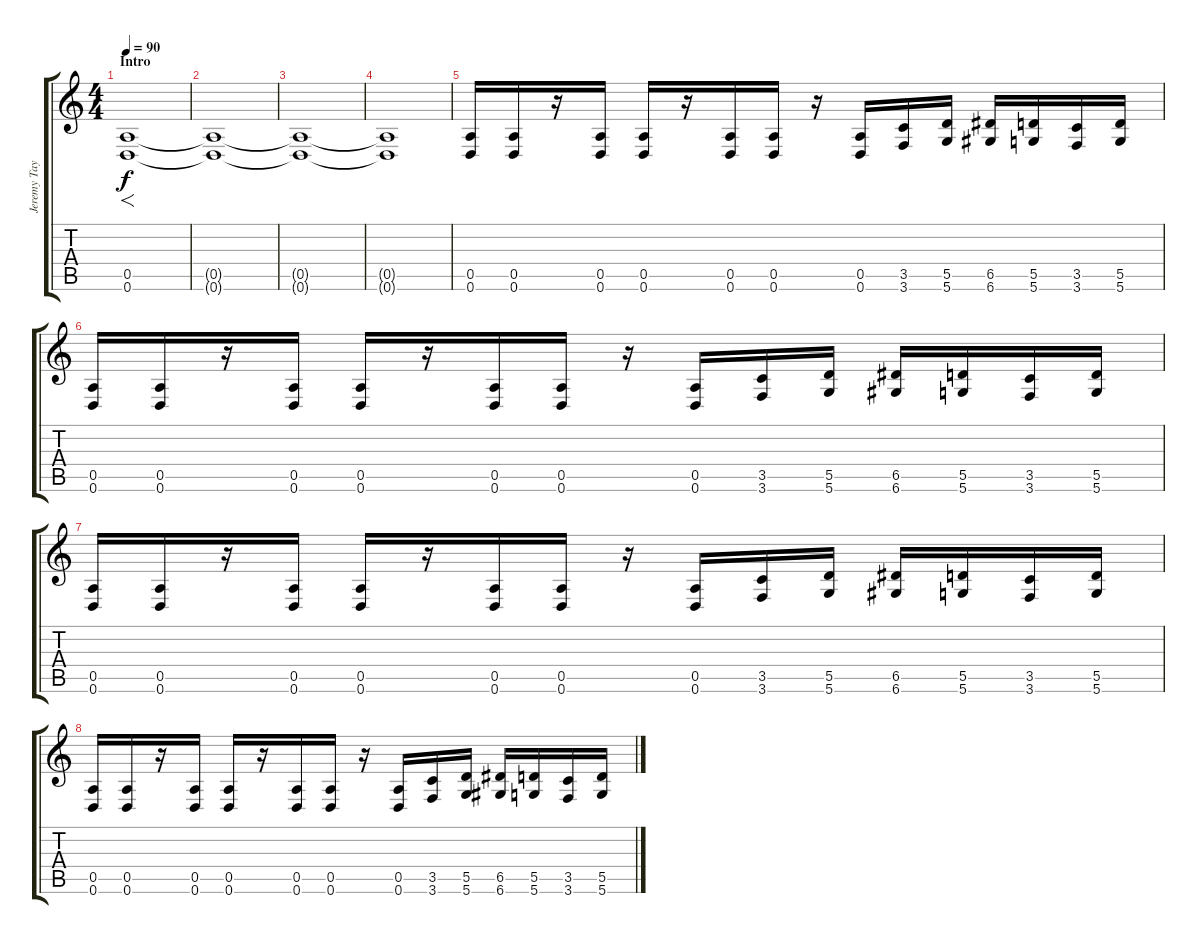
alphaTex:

\track ("Jeremy Taylor" "Jeremy Tay") {instrument distortionguitar}
\staff {score tabs}
\tuning (E4 B3 G3 D3 A2 D2) {hide}
\ts (4 4)
\section ("" "Intro")
\tempo 90
\clef g2
\ks c
(0.5 0.6).1{f dy f instrument distortionguitar} |
(0.5{t} 0.6{t}).1 |
(0.5{t} 0.6{t}).1 |
(0.5{t} 0.6{t}).1 |
(0.5 0.6).16 (0.5 0.6).16 r.16 (0.5 0.6).16 (0.5 0.6).16 r.16 (0.5 0.6).16 (0.5 0.6).16 r.16 (0.5 0.6).16 (3.5 3.6).16 (5.5 5.6).16 (6.5 6.6).16 (5.5 5.6).16 (3.5 3.6).16 (5.5 5.6).16 |
(0.5 0.6).16 (0.5 0.6).16 r.16 (0.5 0.6).16 (0.5 0.6).16 r.16 (0.5 0.6).16 (0.5 0.6).16 r.16 (0.5 0.6).16 (3.5 3.6).16 (5.5 5.6).16 (6.5 6.6).16 (5.5 5.6).16 (3.5 3.6).16 (5.5 5.6).16 |
(0.5 0.6).16 (0.5 0.6).16 r.16 (0.5 0.6).16 (0.5 0.6).16 r.16 (0.5 0.6).16 (0.5 0.6).16 r.16 (0.5 0.6).16 (3.5 3.6).16 (5.5 5.6).16 (6.5 6.6).16 (5.5 5.6).16 (3.5 3.6).16 (5.5 5.6).16 |
(0.5 0.6).16 (0.5 0.6).16 r.16 (0.5 0.6).16 (0.5 0.6).16 r.16 (0.5 0.6).16 (0.5 0.6).16 r.16 (0.5 0.6).16 (3.5 3.6).16 (5.5 5.6).16 (6.5 6.6).16 (5.5 5.6).16 (3.5 3.6).16 (5.5 5.6).16
